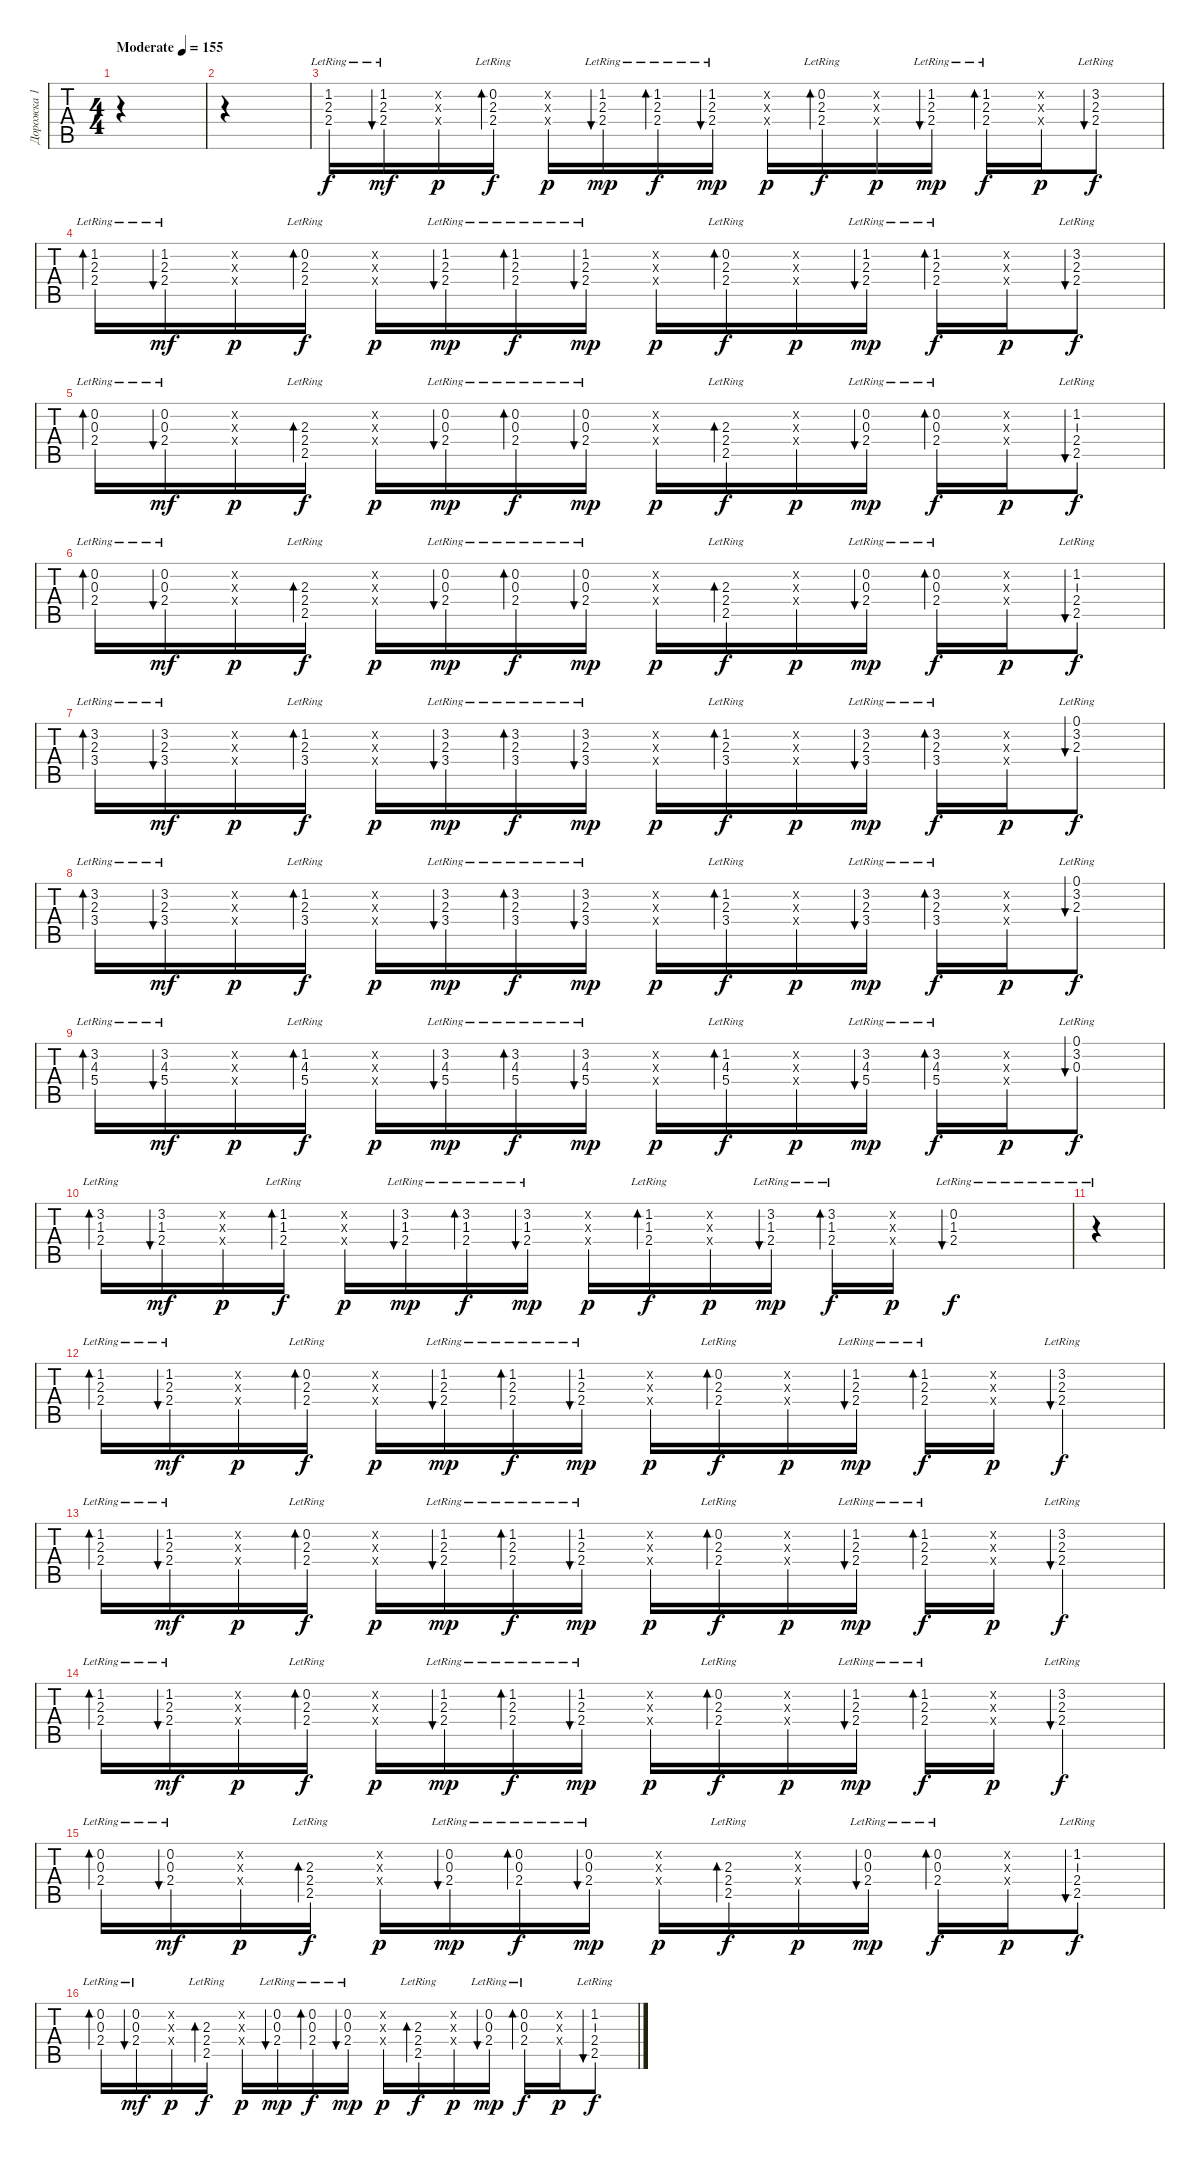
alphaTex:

\track ("Дорожка 1" "Дорожка 1") {instrument acousticguitarsteel}
\staff {tabs}
\tuning (E4 B3 G3 D3 A2 E2) {hide}
\ts (4 4)
\tempo (155 "Moderate")
\clef g2
\ks c
|
|
(1.2{lr} 2.3{lr} 2.4{lr}).16{instrument acousticguitarsteel} (1.2{lr} 2.3{lr} 2.4{lr}).16{bu 60 dy mf} (1.2{x} 2.3{x} 2.4{x}).16{dy p} (0.2{lr} 2.3{lr} 2.4{lr}).16{bd 60 dy f} (1.2{x} 2.3{x} 2.4{x}).16{dy p} (1.2{lr} 2.3{lr} 2.4{lr}).16{bu 60 dy mp} (1.2{lr} 2.3{lr} 2.4{lr}).16{bd 60 dy f} (1.2{lr} 2.3{lr} 2.4{lr}).16{bu 60 dy mp} (1.2{x} 2.3{x} 2.4{x}).16{dy p} (0.2{lr} 2.3{lr} 2.4{lr}).16{bd 60 dy f} (1.2{x} 2.3{x} 2.4{x}).16{dy p} (1.2{lr} 2.3{lr} 2.4{lr}).16{bu 60 dy mp} (1.2{lr} 2.3{lr} 2.4{lr}).16{bd 60 dy f} (1.2{x} 2.3{x} 2.4{x}).16{dy p} (3.2{lr} 2.3{lr} 2.4{lr}).8{bu 60 dy f} |
(1.2{lr} 2.3{lr} 2.4{lr}).16{bd 60 instrument acousticguitarsteel} (1.2{lr} 2.3{lr} 2.4{lr}).16{bu 60 dy mf} (1.2{x} 2.3{x} 2.4{x}).16{dy p} (0.2{lr} 2.3{lr} 2.4{lr}).16{bd 60 dy f} (1.2{x} 2.3{x} 2.4{x}).16{dy p} (1.2{lr} 2.3{lr} 2.4{lr}).16{bu 60 dy mp} (1.2{lr} 2.3{lr} 2.4{lr}).16{bd 60 dy f} (1.2{lr} 2.3{lr} 2.4{lr}).16{bu 60 dy mp} (1.2{x} 2.3{x} 2.4{x}).16{dy p} (0.2{lr} 2.3{lr} 2.4{lr}).16{bd 60 dy f} (1.2{x} 2.3{x} 2.4{x}).16{dy p} (1.2{lr} 2.3{lr} 2.4{lr}).16{bu 60 dy mp} (1.2{lr} 2.3{lr} 2.4{lr}).16{bd 60 dy f} (1.2{x} 2.3{x} 2.4{x}).16{dy p} (3.2{lr} 2.3{lr} 2.4{lr}).8{bu 60 dy f} |
(0.2{lr} 0.3{lr} 2.4{lr}).16{bd 60 instrument acousticguitarsteel} (0.2{lr} 0.3{lr} 2.4{lr}).16{bu 60 dy mf} (0.2{x} 0.3{x} 2.4{x}).16{dy p} (2.3{lr} 2.4{lr} 2.5).16{bd 60 dy f} (0.2{x} 0.3{x} 2.4{x}).16{dy p} (0.2{lr} 0.3{lr} 2.4{lr}).16{bu 60 dy mp} (0.2{lr} 0.3{lr} 2.4{lr}).16{bd 60 dy f} (0.2{lr} 0.3{lr} 2.4{lr}).16{bu 60 dy mp} (0.2{x} 0.3{x} 2.4{x}).16{dy p} (2.3{lr} 2.4{lr} 2.5).16{bd 60 dy f} (0.2{x} 0.3{x} 2.4{x}).16{dy p} (0.2{lr} 0.3{lr} 2.4{lr}).16{bu 60 dy mp} (0.2{lr} 0.3{lr} 2.4{lr}).16{bd 60 dy f} (0.2{x} 0.3{x} 2.4{x}).16{dy p} (1.2{lr} 2.4{lr} 2.5).8{bu 60 dy f} |
(0.2{lr} 0.3{lr} 2.4{lr}).16{bd 60 instrument acousticguitarsteel} (0.2{lr} 0.3{lr} 2.4{lr}).16{bu 60 dy mf} (0.2{x} 0.3{x} 2.4{x}).16{dy p} (2.3{lr} 2.4{lr} 2.5).16{bd 60 dy f} (0.2{x} 0.3{x} 2.4{x}).16{dy p} (0.2{lr} 0.3{lr} 2.4{lr}).16{bu 60 dy mp} (0.2{lr} 0.3{lr} 2.4{lr}).16{bd 60 dy f} (0.2{lr} 0.3{lr} 2.4{lr}).16{bu 60 dy mp} (0.2{x} 0.3{x} 2.4{x}).16{dy p} (2.3{lr} 2.4{lr} 2.5).16{bd 60 dy f} (0.2{x} 0.3{x} 2.4{x}).16{dy p} (0.2{lr} 0.3{lr} 2.4{lr}).16{bu 60 dy mp} (0.2{lr} 0.3{lr} 2.4{lr}).16{bd 60 dy f} (0.2{x} 0.3{x} 2.4{x}).16{dy p} (1.2{lr} 2.4{lr} 2.5).8{bu 60 dy f} |
(3.2{lr} 2.3{lr} 3.4{lr}).16{bd 60 instrument acousticguitarsteel} (3.2{lr} 2.3 3.4).16{bu 60 dy mf} (3.2{x} 2.3{x} 3.4{x}).16{dy p} (1.2 2.3{lr} 3.4{lr}).16{bd 60 dy f} (3.2{x} 2.3{x} 3.4{x}).16{dy p} (3.2{lr} 2.3{lr} 3.4{lr}).16{bu 60 dy mp} (3.2{lr} 2.3{lr} 3.4{lr}).16{bd 60 dy f} (3.2{lr} 2.3{lr} 3.4{lr}).16{bu 60 dy mp} (3.2{x} 2.3{x} 3.4{x}).16{dy p} (1.2 2.3{lr} 3.4{lr}).16{bd 60 dy f} (3.2{x} 2.3{x} 3.4{x}).16{dy p} (3.2{lr} 2.3{lr} 3.4{lr}).16{bu 60 dy mp} (3.2{lr} 2.3{lr} 3.4{lr}).16{bd 60 dy f} (3.2{x} 2.3{x} 3.4{x}).16{dy p} (0.1 3.2{lr} 2.3).8{bu 60 dy f} |
(3.2{lr} 2.3{lr} 3.4{lr}).16{bd 60 instrument acousticguitarsteel} (3.2{lr} 2.3 3.4).16{bu 60 dy mf} (3.2{x} 2.3{x} 3.4{x}).16{dy p} (1.2 2.3{lr} 3.4{lr}).16{bd 60 dy f} (3.2{x} 2.3{x} 3.4{x}).16{dy p} (3.2{lr} 2.3{lr} 3.4{lr}).16{bu 60 dy mp} (3.2{lr} 2.3{lr} 3.4{lr}).16{bd 60 dy f} (3.2{lr} 2.3{lr} 3.4{lr}).16{bu 60 dy mp} (3.2{x} 2.3{x} 3.4{x}).16{dy p} (1.2 2.3{lr} 3.4{lr}).16{bd 60 dy f} (3.2{x} 2.3{x} 3.4{x}).16{dy p} (3.2{lr} 2.3{lr} 3.4{lr}).16{bu 60 dy mp} (3.2{lr} 2.3{lr} 3.4{lr}).16{bd 60 dy f} (3.2{x} 2.3{x} 3.4{x}).16{dy p} (0.1 3.2{lr} 2.3).8{bu 60 dy f} |
(3.2{lr} 4.3{lr} 5.4{lr}).16{bd 60 instrument acousticguitarsteel} (3.2{lr} 4.3 5.4).16{bu 60 dy mf} (3.2{x} 4.3{x} 5.4{x}).16{dy p} (1.2 4.3{lr} 5.4{lr}).16{bd 60 dy f} (3.2{x} 4.3{x} 5.4{x}).16{dy p} (3.2{lr} 4.3{lr} 5.4{lr}).16{bu 60 dy mp} (3.2{lr} 4.3{lr} 5.4{lr}).16{bd 60 dy f} (3.2{lr} 4.3{lr} 5.4{lr}).16{bu 60 dy mp} (3.2{x} 4.3{x} 5.4{x}).16{dy p} (1.2 4.3{lr} 5.4{lr}).16{bd 60 dy f} (3.2{x} 4.3{x} 5.4{x}).16{dy p} (3.2{lr} 4.3{lr} 5.4{lr}).16{bu 60 dy mp} (3.2{lr} 4.3{lr} 5.4{lr}).16{bd 60 dy f} (3.2{x} 4.3{x} 5.4{x}).16{dy p} (0.1 3.2{lr} 0.3).8{bu 60 dy f} |
(3.2{lr} 1.3{lr} 2.4{lr}).16{bd 60 instrument acousticguitarsteel} (3.2 1.3 2.4).16{bu 60 dy mf} (3.2{x} 1.3{x} 2.4{x}).16{dy p} (1.2 1.3{lr} 2.4{lr}).16{bd 60 dy f} (3.2{x} 1.3{x} 2.4{x}).16{dy p} (3.2{lr} 1.3{lr} 2.4{lr}).16{bu 60 dy mp} (3.2{lr} 1.3{lr} 2.4{lr}).16{bd 60 dy f} (3.2{lr} 1.3{lr} 2.4{lr}).16{bu 60 dy mp} (3.2{x} 1.3{x} 2.4{x}).16{dy p} (1.2 1.3{lr} 2.4{lr}).16{bd 60 dy f} (3.2{x} 1.3{x} 2.4{x}).16{dy p} (3.2{lr} 1.3{lr} 2.4{lr}).16{bu 60 dy mp} (3.2{lr} 1.3{lr} 2.4{lr}).16{bd 60 dy f} (3.2{x} 1.3{x} 2.4{x}).16{dy p} (0.2{lr} 1.3 2.4).1{bu 60 dy f} |
|
(1.2{lr} 2.3{lr} 2.4{lr}).16{bd 60 instrument acousticguitarsteel} (1.2{lr} 2.3{lr} 2.4{lr}).16{bu 60 dy mf} (1.2{x} 2.3{x} 2.4{x}).16{dy p} (0.2{lr} 2.3{lr} 2.4{lr}).16{bd 60 dy f} (1.2{x} 2.3{x} 2.4{x}).16{dy p} (1.2{lr} 2.3{lr} 2.4{lr}).16{bu 60 dy mp} (1.2{lr} 2.3{lr} 2.4{lr}).16{bd 60 dy f} (1.2{lr} 2.3{lr} 2.4{lr}).16{bu 60 dy mp} (1.2{x} 2.3{x} 2.4{x}).16{dy p} (0.2{lr} 2.3{lr} 2.4{lr}).16{bd 60 dy f} (1.2{x} 2.3{x} 2.4{x}).16{dy p} (1.2{lr} 2.3{lr} 2.4{lr}).16{bu 60 dy mp} (1.2{lr} 2.3{lr} 2.4{lr}).16{bd 60 dy f} (1.2{x} 2.3{x} 2.4{x}).16{dy p} (3.2{lr} 2.3{lr} 2.4{lr}).4{bu 60 dy f} |
(1.2{lr} 2.3{lr} 2.4{lr}).16{bd 60 instrument acousticguitarsteel} (1.2{lr} 2.3{lr} 2.4{lr}).16{bu 60 dy mf} (1.2{x} 2.3{x} 2.4{x}).16{dy p} (0.2{lr} 2.3{lr} 2.4{lr}).16{bd 60 dy f} (1.2{x} 2.3{x} 2.4{x}).16{dy p} (1.2{lr} 2.3{lr} 2.4{lr}).16{bu 60 dy mp} (1.2{lr} 2.3{lr} 2.4{lr}).16{bd 60 dy f} (1.2{lr} 2.3{lr} 2.4{lr}).16{bu 60 dy mp} (1.2{x} 2.3{x} 2.4{x}).16{dy p} (0.2{lr} 2.3{lr} 2.4{lr}).16{bd 60 dy f} (1.2{x} 2.3{x} 2.4{x}).16{dy p} (1.2{lr} 2.3{lr} 2.4{lr}).16{bu 60 dy mp} (1.2{lr} 2.3{lr} 2.4{lr}).16{bd 60 dy f} (1.2{x} 2.3{x} 2.4{x}).16{dy p} (3.2{lr} 2.3{lr} 2.4{lr}).4{bu 60 dy f} |
(1.2{lr} 2.3{lr} 2.4{lr}).16{bd 60 instrument acousticguitarsteel} (1.2{lr} 2.3{lr} 2.4{lr}).16{bu 60 dy mf} (1.2{x} 2.3{x} 2.4{x}).16{dy p} (0.2{lr} 2.3{lr} 2.4{lr}).16{bd 60 dy f} (1.2{x} 2.3{x} 2.4{x}).16{dy p} (1.2{lr} 2.3{lr} 2.4{lr}).16{bu 60 dy mp} (1.2{lr} 2.3{lr} 2.4{lr}).16{bd 60 dy f} (1.2{lr} 2.3{lr} 2.4{lr}).16{bu 60 dy mp} (1.2{x} 2.3{x} 2.4{x}).16{dy p} (0.2{lr} 2.3{lr} 2.4{lr}).16{bd 60 dy f} (1.2{x} 2.3{x} 2.4{x}).16{dy p} (1.2{lr} 2.3{lr} 2.4{lr}).16{bu 60 dy mp} (1.2{lr} 2.3{lr} 2.4{lr}).16{bd 60 dy f} (1.2{x} 2.3{x} 2.4{x}).16{dy p} (3.2{lr} 2.3{lr} 2.4{lr}).4{bu 60 dy f} |
(0.2{lr} 0.3{lr} 2.4{lr}).16{bd 60 instrument acousticguitarsteel} (0.2{lr} 0.3{lr} 2.4{lr}).16{bu 60 dy mf} (0.2{x} 0.3{x} 2.4{x}).16{dy p} (2.3{lr} 2.4{lr} 2.5).16{bd 60 dy f} (0.2{x} 0.3{x} 2.4{x}).16{dy p} (0.2{lr} 0.3{lr} 2.4{lr}).16{bu 60 dy mp} (0.2{lr} 0.3{lr} 2.4{lr}).16{bd 60 dy f} (0.2{lr} 0.3{lr} 2.4{lr}).16{bu 60 dy mp} (0.2{x} 0.3{x} 2.4{x}).16{dy p} (2.3{lr} 2.4{lr} 2.5).16{bd 60 dy f} (0.2{x} 0.3{x} 2.4{x}).16{dy p} (0.2{lr} 0.3{lr} 2.4{lr}).16{bu 60 dy mp} (0.2{lr} 0.3{lr} 2.4{lr}).16{bd 60 dy f} (0.2{x} 0.3{x} 2.4{x}).16{dy p} (1.2{lr} 2.4{lr} 2.5).8{bu 60 dy f} |
(0.2{lr} 0.3{lr} 2.4{lr}).16{bd 60 instrument acousticguitarsteel} (0.2{lr} 0.3{lr} 2.4{lr}).16{bu 60 dy mf} (0.2{x} 0.3{x} 2.4{x}).16{dy p} (2.3{lr} 2.4{lr} 2.5).16{bd 60 dy f} (0.2{x} 0.3{x} 2.4{x}).16{dy p} (0.2{lr} 0.3{lr} 2.4{lr}).16{bu 60 dy mp} (0.2{lr} 0.3{lr} 2.4{lr}).16{bd 60 dy f} (0.2{lr} 0.3{lr} 2.4{lr}).16{bu 60 dy mp} (0.2{x} 0.3{x} 2.4{x}).16{dy p} (2.3{lr} 2.4{lr} 2.5).16{bd 60 dy f} (0.2{x} 0.3{x} 2.4{x}).16{dy p} (0.2{lr} 0.3{lr} 2.4{lr}).16{bu 60 dy mp} (0.2{lr} 0.3{lr} 2.4{lr}).16{bd 60 dy f} (0.2{x} 0.3{x} 2.4{x}).16{dy p} (1.2{lr} 2.4{lr} 2.5).8{bu 60 dy f}
